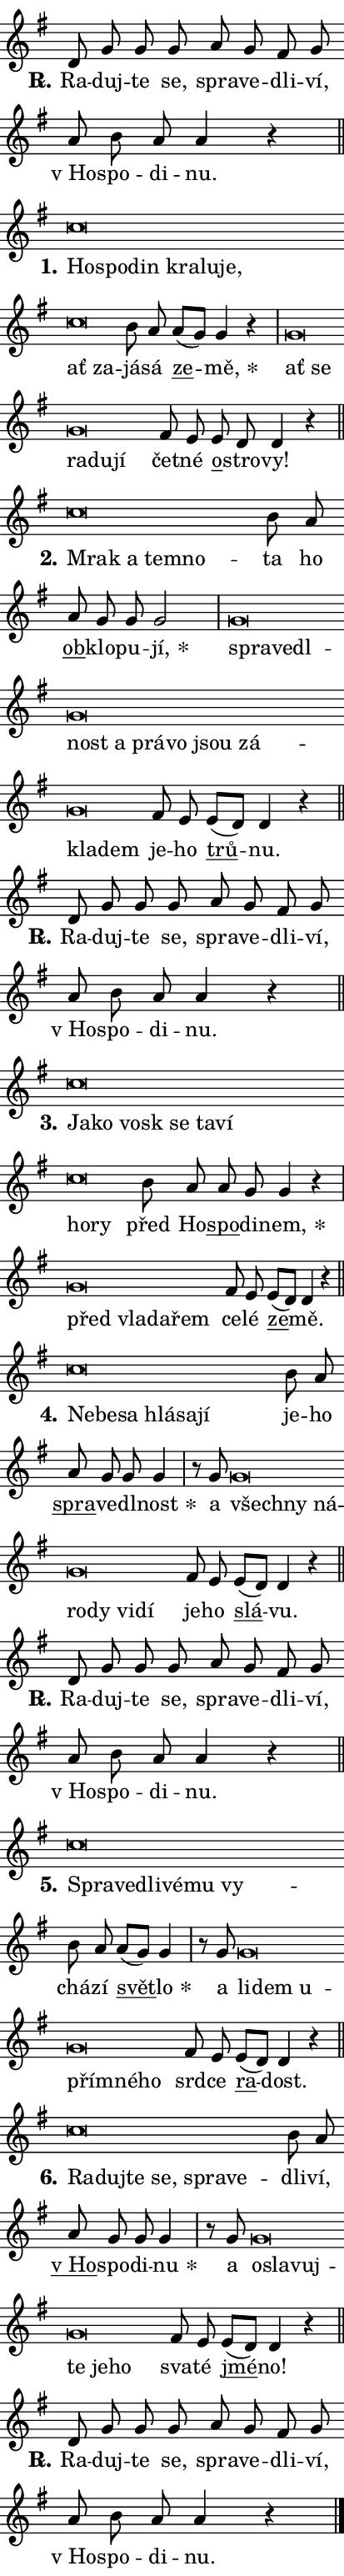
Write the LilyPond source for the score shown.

\version "2.22.1"
\header { tagline = "" }
\paper {
  indent = 0\cm
  top-margin = 0\cm
  right-margin = 0\cm
  bottom-margin = 0\cm
  left-margin = 0\cm
  paper-width = 7\cm
  page-breaking = #ly:one-page-breaking
  system-system-spacing.basic-distance = #11
  score-system-spacing.basic-distance = #11
  ragged-last = ##f
}


%% Author: Thomas Morley
%% https://lists.gnu.org/archive/html/lilypond-user/2020-05/msg00002.html
#(define (line-position grob)
"Returns position of @var[grob} in current system:
   @code{'start}, if at first time-step
   @code{'end}, if at last time-step
   @code{'middle} otherwise
"
  (let* ((col (ly:item-get-column grob))
         (ln (ly:grob-object col 'left-neighbor))
         (rn (ly:grob-object col 'right-neighbor))
         (col-to-check-left (if (ly:grob? ln) ln col))
         (col-to-check-right (if (ly:grob? rn) rn col))
         (break-dir-left
           (and
             (ly:grob-property col-to-check-left 'non-musical #f)
             (ly:item-break-dir col-to-check-left)))
         (break-dir-right
           (and
             (ly:grob-property col-to-check-right 'non-musical #f)
             (ly:item-break-dir col-to-check-right))))
        (cond ((eqv? 1 break-dir-left) 'start)
              ((eqv? -1 break-dir-right) 'end)
              (else 'middle))))

#(define (tranparent-at-line-position vctor)
  (lambda (grob)
  "Relying on @code{line-position} select the relevant enry from @var{vctor}.
Used to determine transparency,"
    (case (line-position grob)
      ((end) (not (vector-ref vctor 0)))
      ((middle) (not (vector-ref vctor 1)))
      ((start) (not (vector-ref vctor 2))))))

noteHeadBreakVisibility =
#(define-music-function (break-visibility)(vector?)
"Makes @code{NoteHead}s transparent relying on @var{break-visibility}"
#{
  \override NoteHead.transparent =
    #(tranparent-at-line-position break-visibility)
#})

#(define delete-ledgers-for-transparent-note-heads
  (lambda (grob)
    "Reads whether a @code{NoteHead} is transparent.
If so this @code{NoteHead} is removed from @code{'note-heads} from
@var{grob}, which is supposed to be @code{LedgerLineSpanner}.
As a result ledgers are not printed for this @code{NoteHead}"
    (let* ((nhds-array (ly:grob-object grob 'note-heads))
           (nhds-list
             (if (ly:grob-array? nhds-array)
                 (ly:grob-array->list nhds-array)
                 '()))
           ;; Relies on the transparent-property being done before
           ;; Staff.LedgerLineSpanner.after-line-breaking is executed.
           ;; This is fragile ...
           (to-keep
             (remove
               (lambda (nhd)
                 (ly:grob-property nhd 'transparent #f))
               nhds-list)))
      ;; TODO find a better method to iterate over grob-arrays, similiar
      ;; to filter/remove etc for lists
      ;; For now rebuilt from scratch
      (set! (ly:grob-object grob 'note-heads)  '())
      (for-each
        (lambda (nhd)
          (ly:pointer-group-interface::add-grob grob 'note-heads nhd))
        to-keep))))

hideNotes = {
  \noteHeadBreakVisibility #begin-of-line-visible
}
unHideNotes = {
  \noteHeadBreakVisibility #all-visible
}

% work-around for resetting accidentals
% https://lilypond.org/doc/v2.23/Documentation/notation/displaying-rhythms#unmetered-music
cadenzaMeasure = {
  \cadenzaOff
  \partial 1024 s1024
  \cadenzaOn
}

#(define-markup-command (accent layout props text) (markup?)
  "Underline accented syllable"
  (interpret-markup layout props
    #{\markup \override #'(offset . 4.3) \underline { #text }#}))

responsum = \markup \concat {
  "R" \hspace #-1.05 \path #0.1 #'((moveto 0 0.07) (lineto 0.9 0.8)) \hspace #0.05 "."
}

\layout {
    \context {
        \Staff
        \remove "Time_signature_engraver"
        \override LedgerLineSpanner.after-line-breaking = #delete-ledgers-for-transparent-note-heads
    }
    \context {
        \Voice {
            \override NoteHead.output-attributes = #'((class . "notehead"))
            \override Hairpin.height = #0.55
        }
    }
    \context {
        \Lyrics {
            \override StanzaNumber.output-attributes = #'((class . "stanzanumber"))
            \override LyricSpace.minimum-distance = #0.9
            \override LyricText.font-name = #"TeX Gyre Schola"
            \override LyricText.font-size = 1
            \override StanzaNumber.font-name = #"TeX Gyre Schola Bold"
            \override StanzaNumber.font-size = 1
        }
    }
}

% magnetic-lyrics.ily
%
%   written by
%     Jean Abou Samra <jean@abou-samra.fr>
%     Werner Lemberg <wl@gnu.org>
%
%   adapted by
%     Jiri Hon <jiri.hon@gmail.com>
%
% Version 2022-Apr-15

% https://www.mail-archive.com/lilypond-user@gnu.org/msg149350.html

#(define (Left_hyphen_pointer_engraver context)
   "Collect syllable-hyphen-syllable occurrences in lyrics and store
them in properties.  This engraver only looks to the left.  For
example, if the lyrics input is @code{foo -- bar}, it does the
following.

@itemize @bullet
@item
Set the @code{text} property of the @code{LyricHyphen} grob between
@q{foo} and @q{bar} to @code{foo}.

@item
Set the @code{left-hyphen} property of the @code{LyricText} grob with
text @q{foo} to the @code{LyricHyphen} grob between @q{foo} and
@q{bar}.
@end itemize

Use this auxiliary engraver in combination with the
@code{lyric-@/text::@/apply-@/magnetic-@/offset!} hook."
   (let ((hyphen #f)
         (text #f))
     (make-engraver
      (acknowledgers
       ((lyric-syllable-interface engraver grob source-engraver)
        (set! text grob)))
      (end-acknowledgers
       ((lyric-hyphen-interface engraver grob source-engraver)
        ;(when (not (grob::has-interface grob 'lyric-space-interface))
          (set! hyphen grob)));)
      ((stop-translation-timestep engraver)
       (when (and text hyphen)
         (ly:grob-set-object! text 'left-hyphen hyphen))
       (set! text #f)
       (set! hyphen #f)))))

#(define (lyric-text::apply-magnetic-offset! grob)
   "If the space between two syllables is less than the value in
property @code{LyricText@/.details@/.squash-threshold}, move the right
syllable to the left so that it gets concatenated with the left
syllable.

Use this function as a hook for
@code{LyricText@/.after-@/line-@/breaking} if the
@code{Left_@/hyphen_@/pointer_@/engraver} is active."
   (let ((hyphen (ly:grob-object grob 'left-hyphen #f)))
     (when hyphen
       (let ((left-text (ly:spanner-bound hyphen LEFT)))
         (when (grob::has-interface left-text 'lyric-syllable-interface)
           (let* ((common (ly:grob-common-refpoint grob left-text X))
                  (this-x-ext (ly:grob-extent grob common X))
                  (left-x-ext
                   (begin
                     ;; Trigger magnetism for left-text.
                     (ly:grob-property left-text 'after-line-breaking)
                     (ly:grob-extent left-text common X)))
                  ;; `delta` is the gap width between two syllables.
                  (delta (- (interval-start this-x-ext)
                            (interval-end left-x-ext)))
                  (details (ly:grob-property grob 'details))
                  (threshold (assoc-get 'squash-threshold details 0.2)))
             (when (< delta threshold)
               (let* (;; We have to manipulate the input text so that
                      ;; ligatures crossing syllable boundaries are not
                      ;; disabled.  For languages based on the Latin
                      ;; script this is essentially a beautification.
                      ;; However, for non-Western scripts it can be a
                      ;; necessity.
                      (lt (ly:grob-property left-text 'text))
                      (rt (ly:grob-property grob 'text))
                      (is-space (grob::has-interface hyphen 'lyric-space-interface))
                      (space (if is-space " " ""))
                      (space-markup (grob-interpret-markup grob " "))
                      (space-size (interval-length (ly:stencil-extent space-markup X)))
                      (extra-delta (if is-space space-size 0))
                      ;; Append new syllable.
                      (ltrt-space (if (and (string? lt) (string? rt))
                                (string-append lt space rt)
                                (make-concat-markup (list lt space rt))))
                      ;; Right-align `ltrt` to the right side.
                      (ltrt-space-markup (grob-interpret-markup
                               grob
                               (make-translate-markup
                                (cons (interval-length this-x-ext) 0)
                                (make-right-align-markup ltrt-space)))))
                 (begin
                   ;; Don't print `left-text`.
                   (ly:grob-set-property! left-text 'stencil #f)
                   ;; Set text and stencil (which holds all collected
                   ;; syllables so far) and shift it to the left.
                   (ly:grob-set-property! grob 'text ltrt-space)
                   (ly:grob-set-property! grob 'stencil ltrt-space-markup)
                   (ly:grob-translate-axis! grob (- (- delta extra-delta)) X))))))))))


#(define (lyric-hyphen::displace-bounds-first grob)
   ;; Make very sure this callback isn't triggered too early.
   (let ((left (ly:spanner-bound grob LEFT))
         (right (ly:spanner-bound grob RIGHT)))
     (ly:grob-property left 'after-line-breaking)
     (ly:grob-property right 'after-line-breaking)
     (ly:lyric-hyphen::print grob)))

squashThreshold = #0.4

\layout {
  \context {
    \Lyrics
    \consists #Left_hyphen_pointer_engraver
    \override LyricText.after-line-breaking =
      #lyric-text::apply-magnetic-offset!
    \override LyricHyphen.stencil = #lyric-hyphen::displace-bounds-first
    \override LyricText.details.squash-threshold = \squashThreshold
    \override LyricHyphen.minimum-distance = 0
    \override LyricHyphen.minimum-length = \squashThreshold
  }
}

squash = \override LyricText.details.squash-threshold = 9999
unSquash = \override LyricText.details.squash-threshold = \squashThreshold

left = \override LyricText.self-alignment-X = #LEFT
unLeft = \revert LyricText.self-alignment-X

starOffset = #(lambda (grob) 
                (let ((x_offset (ly:self-alignment-interface::aligned-on-x-parent grob)))
                  (if (= x_offset 0) 0 (+ x_offset 1.2))))

star = #(define-music-function (syllable)(string?)
"Append star separator at the end of a syllable"
#{
  \once \override LyricText.X-offset = #starOffset
  \lyricmode { \markup {
    #syllable
    \override #'((font-name . "TeX Gyre Schola Bold")) \hspace #0.2 \lower #0.65 \larger "*"
  } }
#})

starAccent = #(define-music-function (syllable)(string?)
"Append star separator at the end of a syllable and make accent"
#{
  \once \override LyricText.X-offset = #starOffset
  \lyricmode { \markup {
    \accent #syllable
    \override #'((font-name . "TeX Gyre Schola Bold")) \hspace #0.2 \lower #0.65 \larger "*"
  } }
#})

breath = #(define-music-function (syllable)(string?)
"Append breathing indicator at the end of a syllable"
#{
  \lyricmode { \markup { #syllable "+" } }
#})

optionalBreath = #(define-music-function (syllable)(string?)
"Append optional breathing indicator at the end of a syllable"
#{
  \lyricmode { \markup { #syllable "(+)" } }
#})


\score {
    <<
        \new Voice = "melody" { \cadenzaOn \key g \major \relative { d'8 g g g a g \bar "" fis g \bar "" a b a a4 r \cadenzaMeasure \bar "||" \break }
\relative { c''\breve*1/16 \hideNotes \breve*1/16 \bar "" \breve*1/16 \bar "" \breve*1/16 \bar "" \breve*1/16 \bar "" \breve*1/16 \bar "" \breve*1/16 \breve*1/16 \bar "" \unHideNotes b8 a \bar "" a[( g)] g4 r \cadenzaMeasure \bar "|" g\breve*1/16 \hideNotes \breve*1/16 \bar "" \breve*1/16 \bar "" \breve*1/16 \breve*1/16 \bar "" \unHideNotes fis8 e \bar "" e d d4 r \cadenzaMeasure \bar "||" \break }
\relative { c''\breve*1/16 \hideNotes \breve*1/16 \bar "" \breve*1/16 \breve*1/16 \bar "" \unHideNotes b8 a \bar "" a g g g2 \cadenzaMeasure \bar "|" g\breve*1/16 \hideNotes \breve*1/16 \bar "" \breve*1/16 \bar "" \breve*1/16 \bar "" \breve*1/16 \bar "" \breve*1/16 \bar "" \breve*1/16 \bar "" \breve*1/16 \bar "" \breve*1/16 \bar "" \breve*1/16 \breve*1/16 \bar "" \unHideNotes fis8 e \bar "" e[( d)] d4 r \cadenzaMeasure \bar "||" \break }
\relative { d'8 g g g a g \bar "" fis g \bar "" a b a a4 r \cadenzaMeasure \bar "||" \break }
\relative { c''\breve*1/16 \hideNotes \breve*1/16 \bar "" \breve*1/16 \bar "" \breve*1/16 \bar "" \breve*1/16 \bar "" \breve*1/16 \bar "" \breve*1/16 \breve*1/16 \bar "" \unHideNotes b8 a \bar "" a g g4 r \cadenzaMeasure \bar "|" g\breve*1/16 \hideNotes \breve*1/16 \bar "" \breve*1/16 \breve*1/16 \bar "" \unHideNotes fis8 e \bar "" e[( d)] d4 r \cadenzaMeasure \bar "||" \break }
\relative { c''\breve*1/16 \hideNotes \breve*1/16 \bar "" \breve*1/16 \bar "" \breve*1/16 \bar "" \breve*1/16 \breve*1/16 \bar "" \unHideNotes b8 a \bar "" a g g g4 \cadenzaMeasure \bar "|" r8 g8 g\breve*1/16 \hideNotes \breve*1/16 \bar "" \breve*1/16 \bar "" \breve*1/16 \bar "" \breve*1/16 \bar "" \breve*1/16 \breve*1/16 \bar "" \unHideNotes fis8 e \bar "" e[( d)] d4 r \cadenzaMeasure \bar "||" \break }
\relative { d'8 g g g a g \bar "" fis g \bar "" a b a a4 r \cadenzaMeasure \bar "||" \break }
\relative { c''\breve*1/16 \hideNotes \breve*1/16 \bar "" \breve*1/16 \bar "" \breve*1/16 \bar "" \breve*1/16 \breve*1/16 \bar "" \unHideNotes b8 a \bar "" a[( g)] g4 \cadenzaMeasure \bar "|" r8 g8 g\breve*1/16 \hideNotes \breve*1/16 \bar "" \breve*1/16 \bar "" \breve*1/16 \bar "" \breve*1/16 \breve*1/16 \bar "" \unHideNotes fis8 e \bar "" e[( d)] d4 r \cadenzaMeasure \bar "||" \break }
\relative { c''\breve*1/16 \hideNotes \breve*1/16 \bar "" \breve*1/16 \bar "" \breve*1/16 \bar "" \breve*1/16 \breve*1/16 \bar "" \unHideNotes b8 a \bar "" a g g g4 \cadenzaMeasure \bar "|" r8 g8 g\breve*1/16 \hideNotes \breve*1/16 \bar "" \breve*1/16 \bar "" \breve*1/16 \bar "" \breve*1/16 \breve*1/16 \bar "" \unHideNotes fis8 e \bar "" e[( d)] d4 r \cadenzaMeasure \bar "||" \break }
\relative { d'8 g g g a g \bar "" fis g \bar "" a b a a4 r \cadenzaMeasure \bar "||" \break } \bar "|." }
        \new Lyrics \lyricsto "melody" { \lyricmode { \set stanza = \responsum
Ra -- duj -- te se, spra -- ve -- dli -- ví, "v Ho" -- spo -- di -- nu.
\set stanza = "1."
\left Ho -- \squash spo -- din kra -- lu -- je, ať za -- \unLeft \unSquash já -- sá \markup \accent ze -- \star mě, \left ať \squash se ra -- du -- jí \unLeft \unSquash čet -- né \markup \accent o -- stro -- vy!
\set stanza = "2."
\left Mrak \squash a tem -- no -- \unLeft \unSquash ta ho \markup \accent ob -- klo -- pu -- \star jí, \left spra -- \squash ve -- dl -- nost a prá -- vo jsou zá -- kla -- dem \unLeft \unSquash je -- ho \markup \accent trů -- nu.
\set stanza = \responsum
Ra -- duj -- te se, spra -- ve -- dli -- ví, "v Ho" -- spo -- di -- nu.
\set stanza = "3."
\left Ja -- \squash ko vosk se ta -- ví ho -- ry \unLeft \unSquash před Ho -- \markup \accent spo -- di -- \star nem, \left před \squash vla -- da -- řem \unLeft \unSquash ce -- lé \markup \accent ze -- mě.
\set stanza = "4."
\left Ne -- \squash be -- sa hlá -- sa -- jí \unLeft \unSquash je -- ho \markup \accent spra -- ve -- dl -- \star nost a \left všech -- \squash ny ná -- ro -- dy vi -- dí \unLeft \unSquash je -- ho \markup \accent slá -- vu.
\set stanza = \responsum
Ra -- duj -- te se, spra -- ve -- dli -- ví, "v Ho" -- spo -- di -- nu.
\set stanza = "5."
\left Spra -- \squash ve -- dli -- vé -- mu vy -- \unLeft \unSquash chá -- zí \markup \accent svět -- \star lo a \left li -- \squash dem u -- přím -- né -- ho \unLeft \unSquash srd -- ce \markup \accent ra -- dost.
\set stanza = "6."
\left Ra -- \squash duj -- te se, spra -- ve -- \unLeft \unSquash dli -- ví, \markup \accent "v Ho" -- spo -- di -- \star nu a \left o -- \squash sla -- vuj -- te je -- ho \unLeft \unSquash sva -- té \markup \accent jmé -- no!
\set stanza = \responsum
Ra -- duj -- te se, spra -- ve -- dli -- ví, "v Ho" -- spo -- di -- nu. } }
    >>
    \layout {}
}
